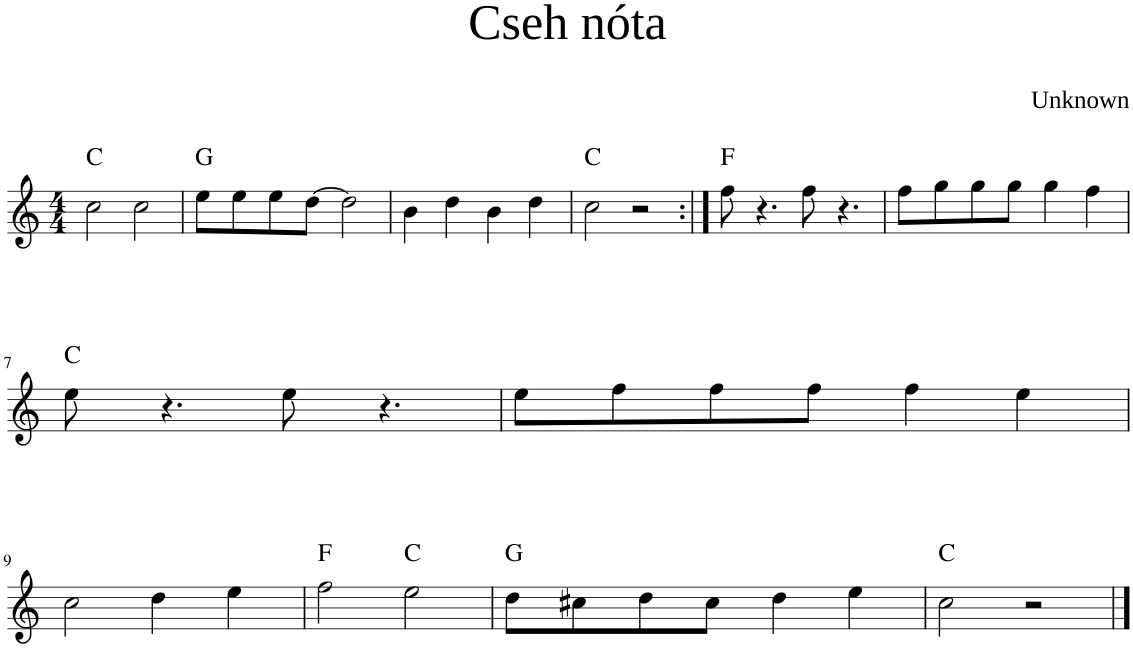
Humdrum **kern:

**kern	**harte
*part1	*part1
*staff1	*
*I"Choir	*
*I'Ch	*
*clefG2	*
*k[]	*
*M4/4	*
=1	=1
2cc\	C:maj
2cc\	.
=2	=2
8ee\L	G:maj
8ee\	.
8ee\	.
[8dd\J	.
2dd\]	.
=3	=3
4b\	.
4dd\	.
4b\	.
4dd\	.
=4	=4
2cc\	C:maj
2r	.
=5:|!	=5:|!
8ff\	F:maj
4.r	.
8ff\	.
4.r	.
=6	=6
8ff\L	.
8gg\	.
8gg\	.
8gg\J	.
4gg\	.
4ff\	.
!!LO:LB:g=z
=7	=7
8ee\	C:maj
4.r	.
8ee\	.
4.r	.
=8	=8
8ee\L	.
8ff\	.
8ff\	.
8ff\J	.
4ff\	.
4ee\	.
!!LO:LB:g=z
=9	=9
2cc\	.
4dd\	.
4ee\	.
=10	=10
2ff\	F:maj
2ee\	C:maj
=11	=11
8dd\L	G:maj
8cc#X\	.
8dd\	.
8cc#\J	.
4dd\	.
4ee\	.
=12	=12
2cc\	C:maj
2r	.
==	==
*-	*-
